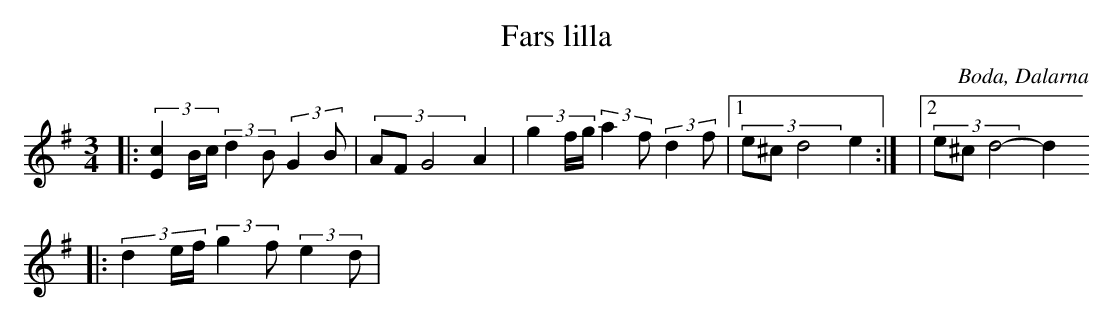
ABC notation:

X:1
T:Fars lilla
O:Boda, Dalarna
M:3/4
L:1/16
K:G
|: (3[cE]4Bc (3:2:2 d4B2 (3:2:2 G4B2 | (3A2F2G8 A4 |(3g4fg (3:2:2 a4f2 (3:2:2 d4f2 |1 (3e2^c2d8 e4 :| |2 (3e2^c2d8- d4
|: (3d4ef (3:2:2 g4f2 (3:2:2 e4d2 |
